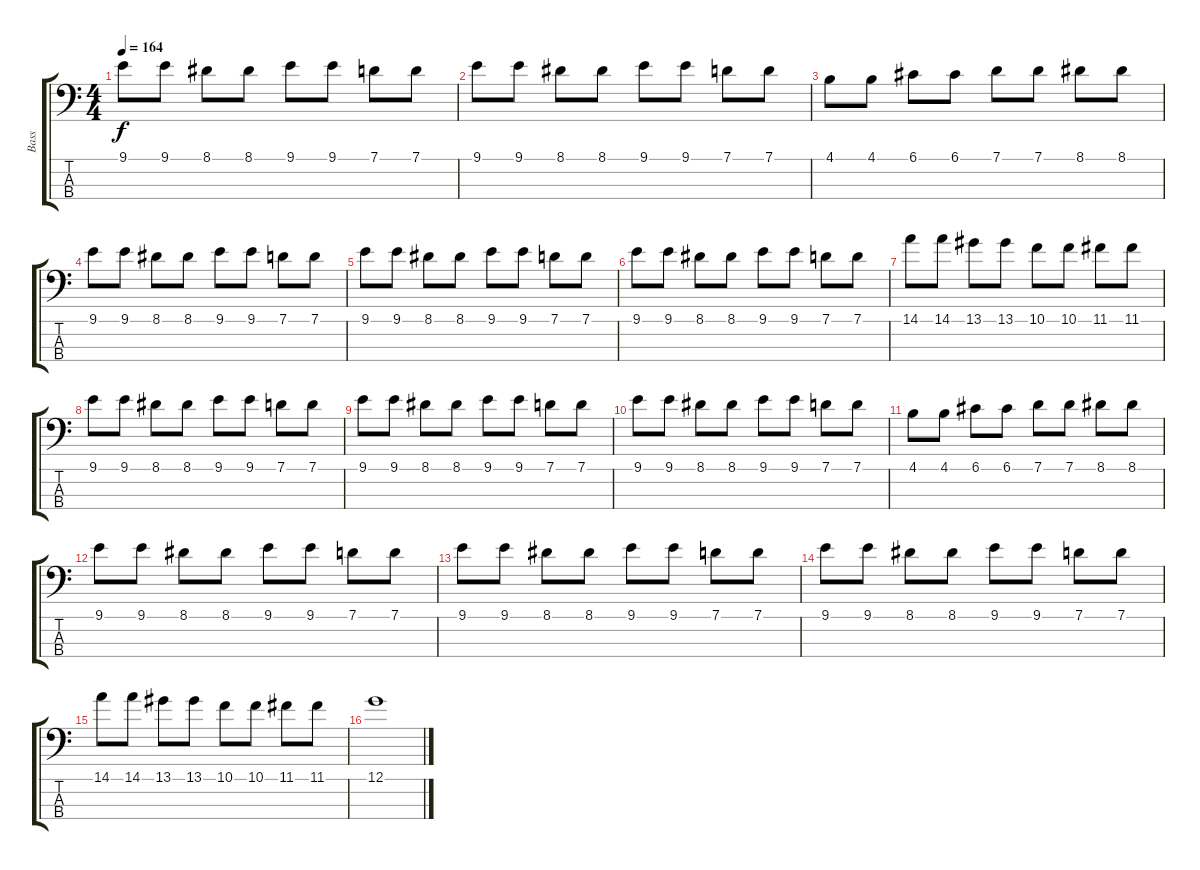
\track ("Bass" "Bass") {instrument electricbassfinger}
\staff {score tabs}
\tuning (G2 D2 A1 E1) {hide}
\ts (4 4)
\tempo 164
\clef f4
\ks c
9.1.8{dy f} 9.1.8 8.1.8 8.1.8 9.1.8 9.1.8 7.1.8 7.1.8 |
9.1.8 9.1.8 8.1.8 8.1.8 9.1.8 9.1.8 7.1.8 7.1.8 |
4.1.8 4.1.8 6.1.8 6.1.8 7.1.8 7.1.8 8.1.8 8.1.8 |
9.1.8 9.1.8 8.1.8 8.1.8 9.1.8 9.1.8 7.1.8 7.1.8 |
9.1.8 9.1.8 8.1.8 8.1.8 9.1.8 9.1.8 7.1.8 7.1.8 |
9.1.8 9.1.8 8.1.8 8.1.8 9.1.8 9.1.8 7.1.8 7.1.8 |
14.1.8 14.1.8 13.1.8 13.1.8 10.1.8 10.1.8 11.1.8 11.1.8 |
9.1.8 9.1.8 8.1.8 8.1.8 9.1.8 9.1.8 7.1.8 7.1.8 |
9.1.8 9.1.8 8.1.8 8.1.8 9.1.8 9.1.8 7.1.8 7.1.8 |
9.1.8 9.1.8 8.1.8 8.1.8 9.1.8 9.1.8 7.1.8 7.1.8 |
4.1.8 4.1.8 6.1.8 6.1.8 7.1.8 7.1.8 8.1.8 8.1.8 |
9.1.8 9.1.8 8.1.8 8.1.8 9.1.8 9.1.8 7.1.8 7.1.8 |
9.1.8 9.1.8 8.1.8 8.1.8 9.1.8 9.1.8 7.1.8 7.1.8 |
9.1.8 9.1.8 8.1.8 8.1.8 9.1.8 9.1.8 7.1.8 7.1.8 |
14.1.8 14.1.8 13.1.8 13.1.8 10.1.8 10.1.8 11.1.8 11.1.8 |
12.1.1
